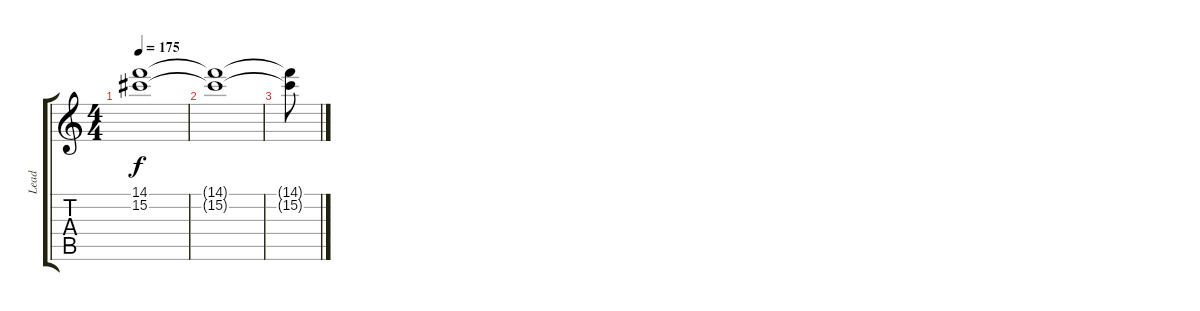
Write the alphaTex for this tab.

\track ("Lead" "Lead") {instrument overdrivenguitar}
\staff {score tabs}
\tuning (Eb4 Bb3 Gb3 Db3 Ab2 Eb2) {hide}
\ts (4 4)
\tempo 175
\clef g2
\ks c
(14.1{t} 15.2{t}).1{dy f} |
(14.1{t} 15.2{t}).1 |
(14.1{t} 15.2{t}).8
